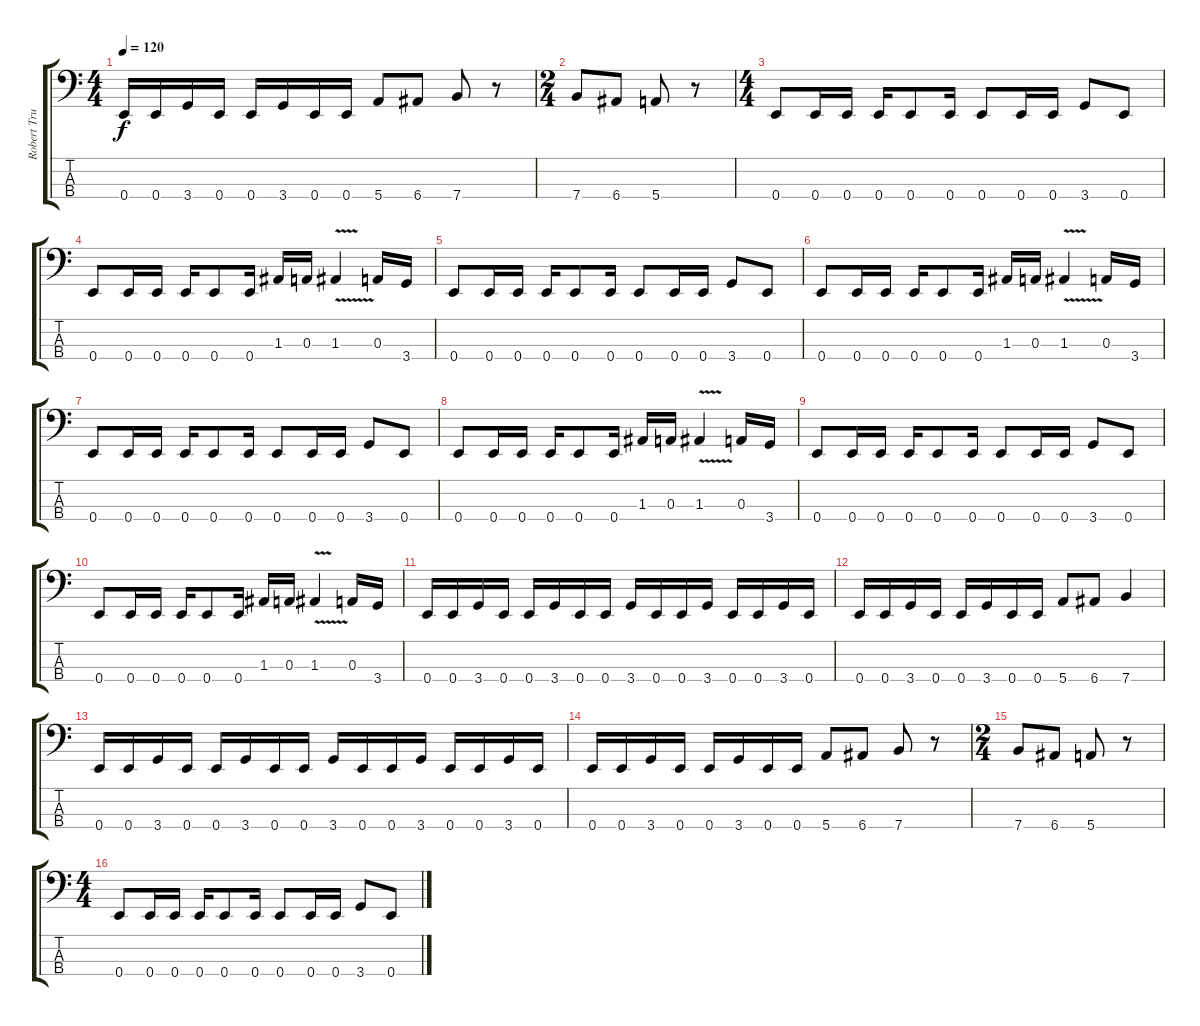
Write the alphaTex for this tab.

\track ("Robert Trujillo" "Robert Tru") {instrument electricbassfinger}
\staff {score tabs}
\tuning (G2 D2 A1 E1) {hide}
\ts (4 4)
\tempo 120
\clef f4
\ks c
0.4.16{dy f} 0.4.16 3.4.16 0.4.16 0.4.16 3.4.16 0.4.16 0.4.16 5.4.8 6.4.8 7.4.8 r.8 |
\ts (2 4)
7.4.8 6.4.8 5.4.8 r.8 |
\ts (4 4)
0.4.8 0.4.16 0.4.16 0.4.16 0.4.8 0.4.16 0.4.8 0.4.16 0.4.16 3.4.8 0.4.8 |
0.4.8 0.4.16 0.4.16 0.4.16 0.4.8 0.4.16 1.3.16 0.3.16 1.3{v}.4 0.3.16 3.4.16 |
0.4.8 0.4.16 0.4.16 0.4.16 0.4.8 0.4.16 0.4.8 0.4.16 0.4.16 3.4.8 0.4.8 |
0.4.8 0.4.16 0.4.16 0.4.16 0.4.8 0.4.16 1.3.16 0.3.16 1.3{v}.4 0.3.16 3.4.16 |
0.4.8 0.4.16 0.4.16 0.4.16 0.4.8 0.4.16 0.4.8 0.4.16 0.4.16 3.4.8 0.4.8 |
0.4.8 0.4.16 0.4.16 0.4.16 0.4.8 0.4.16 1.3.16 0.3.16 1.3{v}.4 0.3.16 3.4.16 |
0.4.8 0.4.16 0.4.16 0.4.16 0.4.8 0.4.16 0.4.8 0.4.16 0.4.16 3.4.8 0.4.8 |
0.4.8 0.4.16 0.4.16 0.4.16 0.4.8 0.4.16 1.3.16 0.3.16 1.3{v}.4 0.3.16 3.4.16 |
0.4.16 0.4.16 3.4.16 0.4.16 0.4.16 3.4.16 0.4.16 0.4.16 3.4.16 0.4.16 0.4.16 3.4.16 0.4.16 0.4.16 3.4.16 0.4.16 |
0.4.16 0.4.16 3.4.16 0.4.16 0.4.16 3.4.16 0.4.16 0.4.16 5.4.8 6.4.8 7.4.4 |
0.4.16 0.4.16 3.4.16 0.4.16 0.4.16 3.4.16 0.4.16 0.4.16 3.4.16 0.4.16 0.4.16 3.4.16 0.4.16 0.4.16 3.4.16 0.4.16 |
0.4.16 0.4.16 3.4.16 0.4.16 0.4.16 3.4.16 0.4.16 0.4.16 5.4.8 6.4.8 7.4.8 r.8 |
\ts (2 4)
7.4.8 6.4.8 5.4.8 r.8 |
\ts (4 4)
0.4.8 0.4.16 0.4.16 0.4.16 0.4.8 0.4.16 0.4.8 0.4.16 0.4.16 3.4.8 0.4.8
